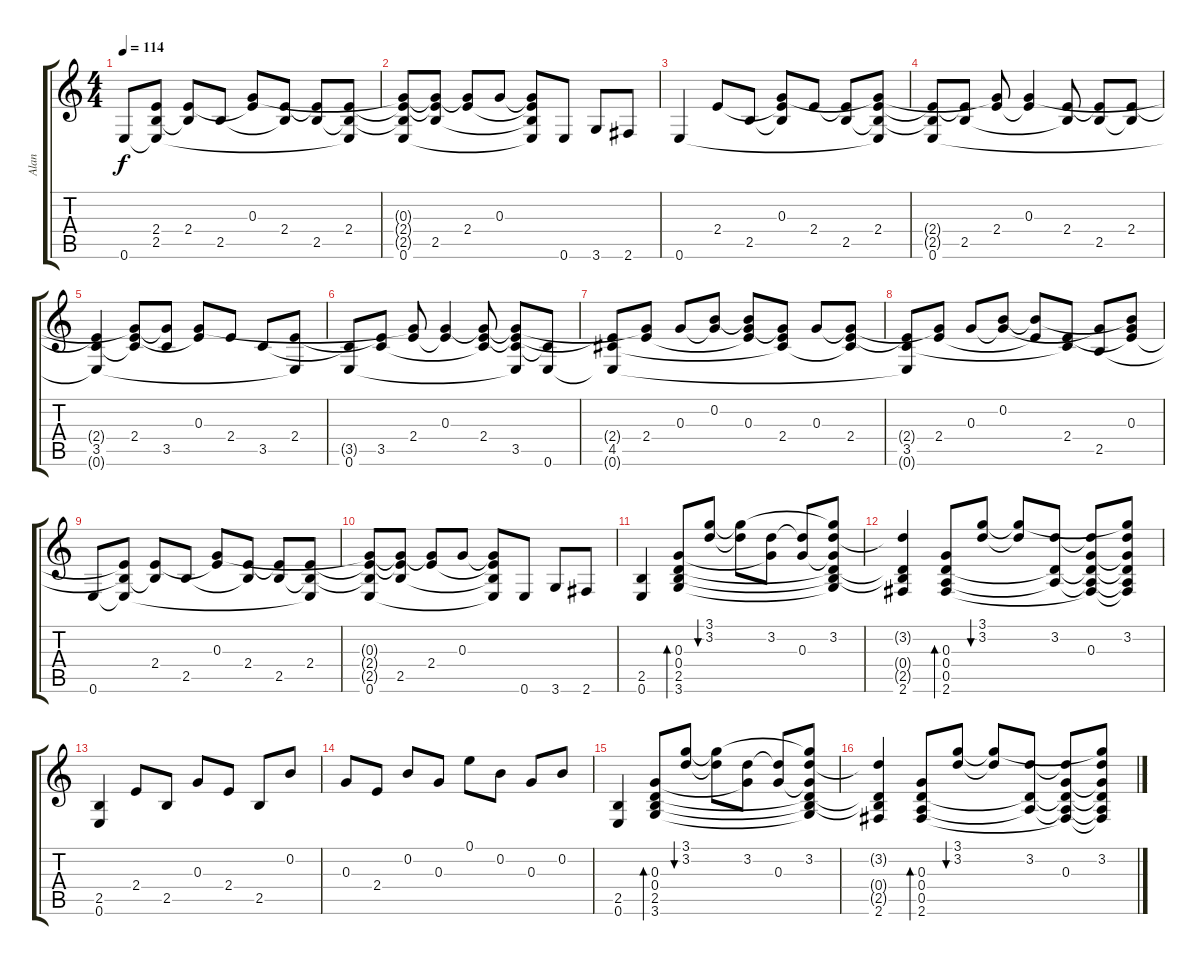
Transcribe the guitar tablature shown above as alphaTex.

\track ("Alan" "Alan") {instrument acousticguitarsteel}
\staff {score tabs}
\tuning (E4 B3 G3 D3 A2 E2) {hide}
\ts (4 4)
\tempo 114
\clef g2
\ks c
0.6.8{dy f} (2.4{t} 2.5{t} 0.6{t}).8 (2.4 2.5{t}).8 2.5.8 (0.3 2.4{t}).8 (2.4 2.5{t}).8 (2.4{t} 2.5).8 (2.4 2.5{t} 0.6{t}).8 |
(0.3{t} 2.4{t} 2.5{t} 0.6).8 (0.3{t} 2.4{t} 2.5).8 (0.3{t} 2.4).8 0.3.8 (0.3{t} 2.4{t} 2.5{t} 0.6{t}).8 0.6.8 3.6.8 2.6.8 |
0.6.4 2.4.8 2.5.8 (0.3 2.4{t} 2.5{t}).8 2.4.8 (2.4{t} 2.5).8 (0.3{t} 2.4 2.5{t} 0.6{t}).8 |
(2.4{t} 2.5{t} 0.6).8 (2.4{t} 2.5).8 (0.3{t} 2.4).8 (0.3 2.4{t}).4 (2.4 2.5{t}).8 (2.4{t} 2.5).8 (2.4 2.5{t}).8 |
(2.4{t} 3.5 0.6{t}).4 (0.3{t} 2.4 3.5{t}).8 (0.3{t} 3.5).8 (0.3 2.4{t}).8 2.4.8 3.5.8 (2.4 0.6{t}).8 |
(3.5{t} 0.6).8 (2.4{t} 3.5).8 (0.3{t} 2.4).8 (0.3 2.4{t}).4 (0.3{t} 2.4 3.5{t}).8 (0.3{t} 2.4{t} 3.5 0.6{t}).8 (3.5{t} 0.6).8 |
(2.4{t} 4.5 0.6{t}).8 (0.3{t} 2.4).8 0.3.8 (0.2 0.3{t}).8 (0.2{t} 0.3 2.4{t}).8 (0.3{t} 2.4 4.5{t}).8 0.3.8 (0.3{t} 2.4 4.5{t}).8 |
(2.4{t} 3.5 0.6{t}).8 (0.3{t} 2.4).8 0.3.8 (0.2 0.3{t}).8 (0.2{t} 2.4{t}).8 (2.4 3.5{t}).8 (0.3{t} 2.5).8 (0.2{t} 0.3 2.4{t}).8 |
0.6.8 (2.4{t} 2.5{t} 0.6{t}).8 (2.4 2.5{t}).8 2.5.8 (0.3 2.4{t}).8 (2.4 2.5{t}).8 (2.4{t} 2.5).8 (2.4 2.5{t} 0.6{t}).8 |
(0.3{t} 2.4{t} 2.5{t} 0.6).8 (0.3{t} 2.4{t} 2.5).8 (0.3{t} 2.4).8 0.3.8 (0.3{t} 2.4{t} 2.5{t} 0.6{t}).8 0.6.8 3.6.8 2.6.8 |
(2.5 0.6).4 (0.3 0.4 2.5 3.6).8{bd 120} (3.1 3.2).8{bu 120} (3.1{t} 3.2{t}).8 (3.2 0.3{t}).8 (3.2{t} 0.3).8 (3.1{t} 3.2 0.3{t} 0.4{t} 2.5{t} 3.6{t}).8 |
(3.2{t} 0.4{t} 2.5{t} 2.6).4 (0.3 0.4 0.5 2.6).8{bd 120} (3.1 3.2).8{bu 120} (3.1{t} 3.2{t}).8 (3.2 0.4{t} 0.5{t}).8 (3.2{t} 0.3 0.4{t} 0.5{t} 2.6{t}).8 (3.1{t} 3.2 0.3{t} 0.4{t} 0.5{t} 2.6{t}).8 |
(2.5 0.6).4 2.4.8 2.5.8 0.3.8 2.4.8 2.5.8 0.2.8 |
0.3.8 2.4.8 0.2.8 0.3.8 0.1.8 0.2.8 0.3.8 0.2.8 |
(2.5 0.6).4 (0.3 0.4 2.5 3.6).8{bd 120} (3.1 3.2).8{bu 120} (3.1{t} 3.2{t}).8 (3.2 0.3{t}).8 (3.2{t} 0.3).8 (3.1{t} 3.2 0.3{t} 0.4{t} 2.5{t} 3.6{t}).8 |
(3.2{t} 0.4{t} 2.5{t} 2.6).4 (0.3 0.4 0.5 2.6).8{bd 120} (3.1 3.2).8{bu 120} (3.1{t} 3.2{t}).8 (3.2 0.4{t} 0.5{t}).8 (3.2{t} 0.3 0.4{t} 0.5{t} 2.6{t}).8 (3.1{t} 3.2 0.3{t} 0.4{t} 0.5{t} 2.6{t}).8
